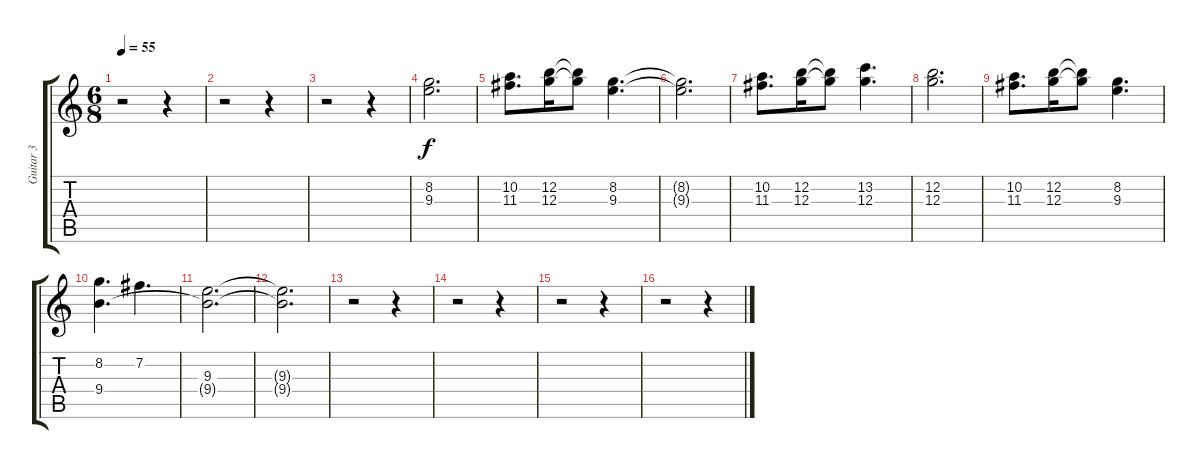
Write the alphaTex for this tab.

\track ("Guitar 3" "Guitar 3") {mute instrument distortionguitar}
\staff {score tabs}
\tuning (E4 B3 G3 D3 A2 E2) {hide}
\ts (6 8)
\tempo 55
\clef g2
\ks c
r.2{dy f} r.4 |
r.2 r.4 |
r.2 r.4 |
(8.2 9.3).2{d} |
(10.2 11.3).8{d} (12.2 12.3).16 (12.2{t} 12.3{t}).8 (8.2 9.3).4{d} |
(8.2{t} 9.3{t}).2{d} |
(10.2 11.3).8{d} (12.2 12.3).16 (12.2{t} 12.3{t}).8 (13.2 12.3).4{d} |
(12.2 12.3).2{d} |
(10.2 11.3).8{d} (12.2 12.3).16 (12.2{t} 12.3{t}).8 (8.2 9.3).4{d} |
(8.2 9.4).4{d} 7.2.4{d} |
(9.3 9.4{t}).2{d} |
(9.3{t} 9.4{t}).2{d} |
r.2 r.4 |
r.2 r.4 |
r.2 r.4 |
r.2 r.4
